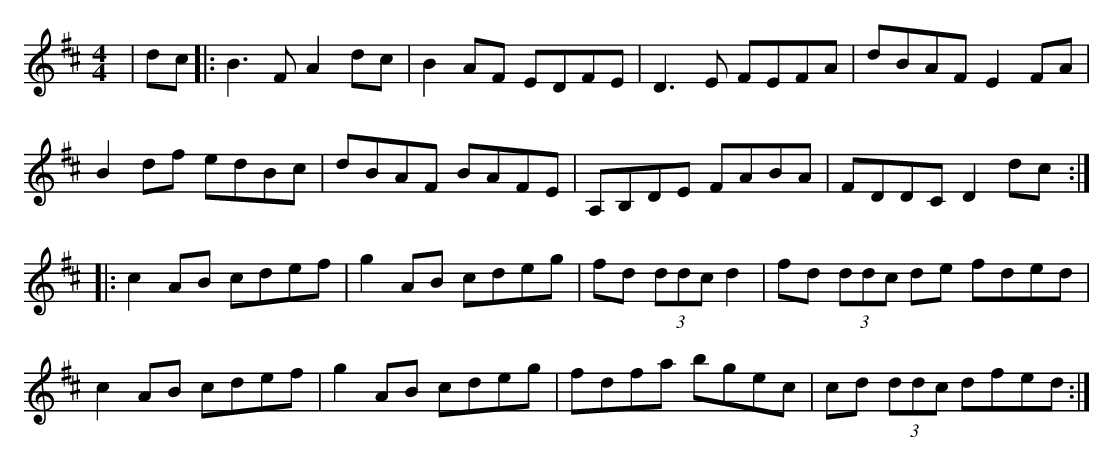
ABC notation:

X:1
M:4/4
K:D
|dc|:B3FA2dc|B2AF EDFE|D3 E FEFA|dBAF E2 FA|
B2df edBc|dBAF BAFE|A,B,DE FABA|FDDC D2 dc:|
|:c2 AB cdef|g2 AB cdeg|fd (3ddc d2|fd (3ddc de fded|
c2 AB cdef|g2 AB cdeg|fdfa bgec|cd (3ddc dfed:|
